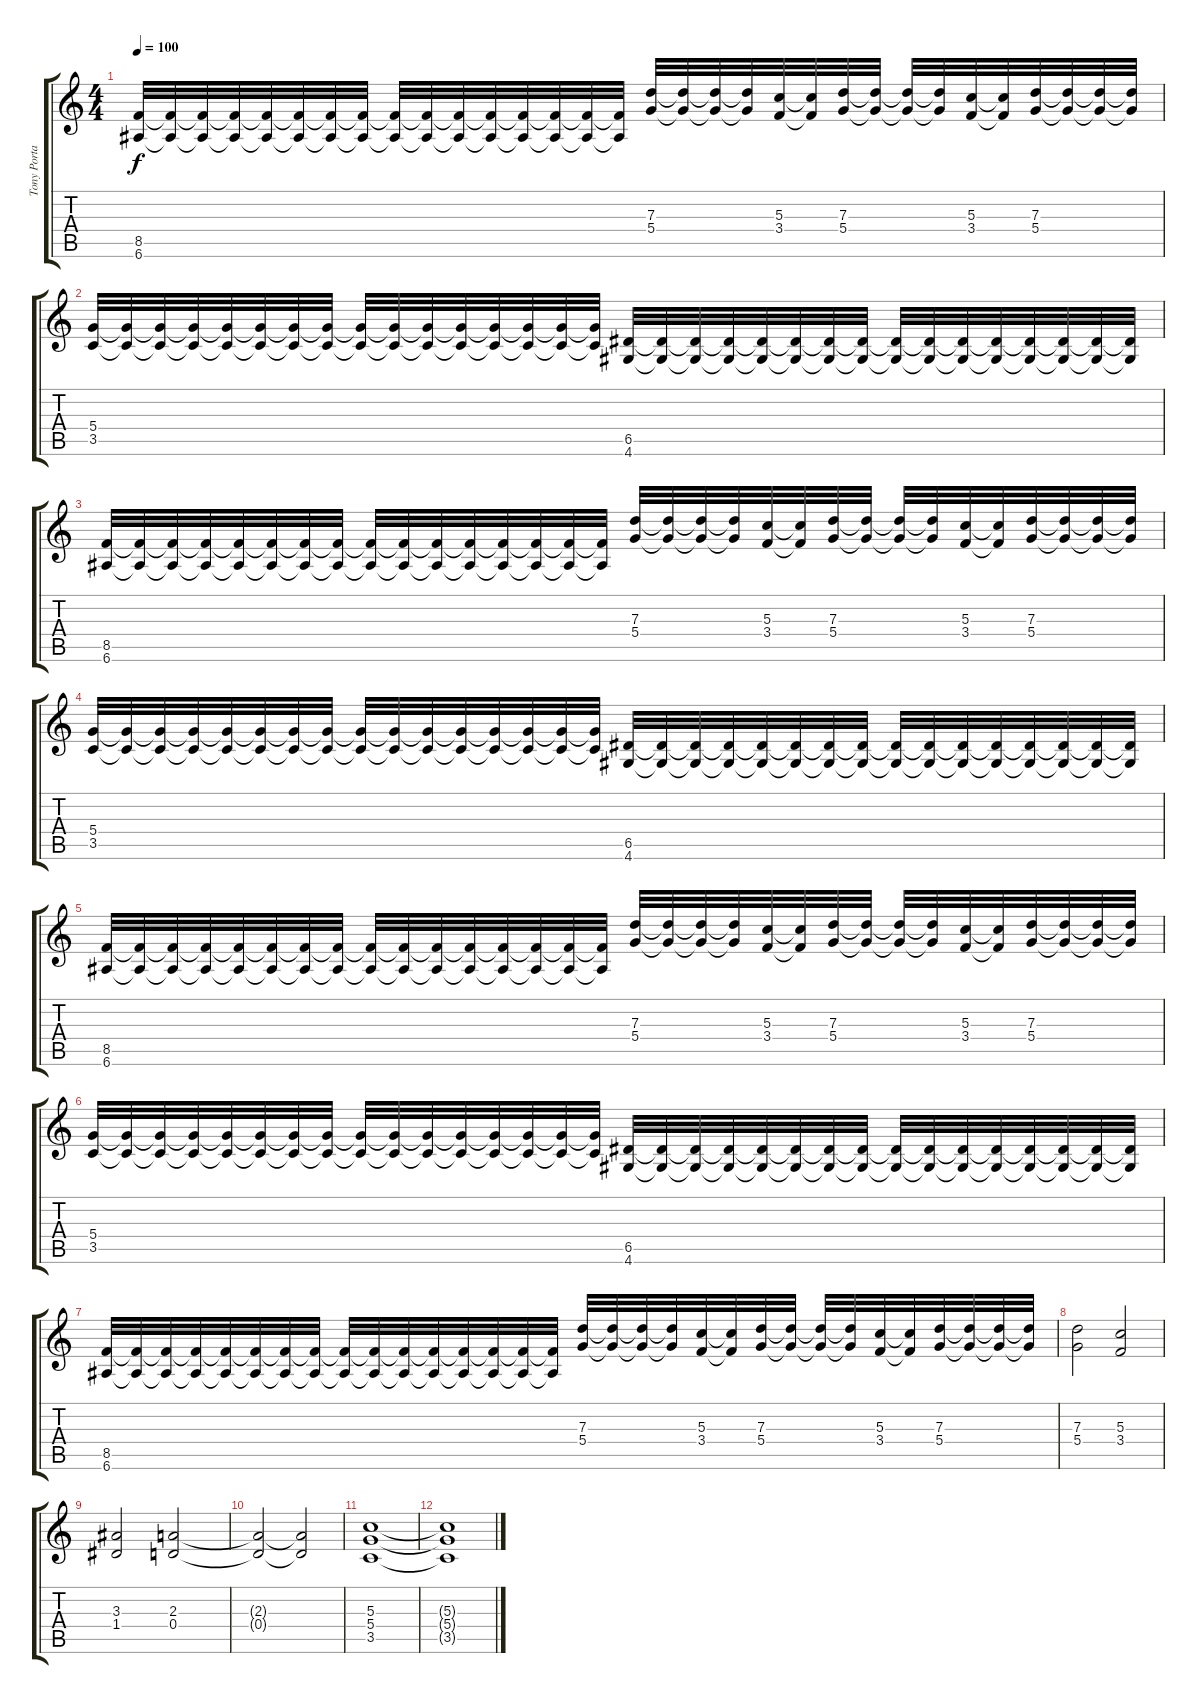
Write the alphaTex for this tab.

\track ("Tony Portaro" "Tony Porta") {instrument overdrivenguitar}
\staff {score tabs}
\tuning (E4 B3 G3 D3 A2 E2) {hide}
\ts (4 4)
\tempo 100
\clef g2
\ks c
(8.5 6.6).32{dy f} (8.5{t} 6.6{t}).32 (8.5{t} 6.6{t}).32 (8.5{t} 6.6{t}).32 (8.5{t} 6.6{t}).32 (8.5{t} 6.6{t}).32 (8.5{t} 6.6{t}).32 (8.5{t} 6.6{t}).32 (8.5{t} 6.6{t}).32 (8.5{t} 6.6{t}).32 (8.5{t} 6.6{t}).32 (8.5{t} 6.6{t}).32 (8.5{t} 6.6{t}).32 (8.5{t} 6.6{t}).32 (8.5{t} 6.6{t}).32 (8.5{t} 6.6{t}).32 (7.3 5.4).32 (7.3{t} 5.4{t}).32 (7.3{t} 5.4{t}).32 (7.3{t} 5.4{t}).32 (5.3 3.4).32 (5.3{t} 3.4{t}).32 (7.3 5.4).32 (7.3{t} 5.4{t}).32 (7.3{t} 5.4{t}).32 (7.3{t} 5.4{t}).32 (5.3 3.4).32 (5.3{t} 3.4{t}).32 (7.3 5.4).32 (7.3{t} 5.4{t}).32 (7.3{t} 5.4{t}).32 (7.3{t} 5.4{t}).32 |
(5.4 3.5).32 (5.4{t} 3.5{t}).32 (5.4{t} 3.5{t}).32 (5.4{t} 3.5{t}).32 (5.4{t} 3.5{t}).32 (5.4{t} 3.5{t}).32 (5.4{t} 3.5{t}).32 (5.4{t} 3.5{t}).32 (5.4{t} 3.5{t}).32 (5.4{t} 3.5{t}).32 (5.4{t} 3.5{t}).32 (5.4{t} 3.5{t}).32 (5.4{t} 3.5{t}).32 (5.4{t} 3.5{t}).32 (5.4{t} 3.5{t}).32 (5.4{t} 3.5{t}).32 (6.5 4.6).32 (6.5{t} 4.6{t}).32 (6.5{t} 4.6{t}).32 (6.5{t} 4.6{t}).32 (6.5{t} 4.6{t}).32 (6.5{t} 4.6{t}).32 (6.5{t} 4.6{t}).32 (6.5{t} 4.6{t}).32 (6.5{t} 4.6{t}).32 (6.5{t} 4.6{t}).32 (6.5{t} 4.6{t}).32 (6.5{t} 4.6{t}).32 (6.5{t} 4.6{t}).32 (6.5{t} 4.6{t}).32 (6.5{t} 4.6{t}).32 (6.5{t} 4.6{t}).32 |
(8.5 6.6).32 (8.5{t} 6.6{t}).32 (8.5{t} 6.6{t}).32 (8.5{t} 6.6{t}).32 (8.5{t} 6.6{t}).32 (8.5{t} 6.6{t}).32 (8.5{t} 6.6{t}).32 (8.5{t} 6.6{t}).32 (8.5{t} 6.6{t}).32 (8.5{t} 6.6{t}).32 (8.5{t} 6.6{t}).32 (8.5{t} 6.6{t}).32 (8.5{t} 6.6{t}).32 (8.5{t} 6.6{t}).32 (8.5{t} 6.6{t}).32 (8.5{t} 6.6{t}).32 (7.3 5.4).32 (7.3{t} 5.4{t}).32 (7.3{t} 5.4{t}).32 (7.3{t} 5.4{t}).32 (5.3 3.4).32 (5.3{t} 3.4{t}).32 (7.3 5.4).32 (7.3{t} 5.4{t}).32 (7.3{t} 5.4{t}).32 (7.3{t} 5.4{t}).32 (5.3 3.4).32 (5.3{t} 3.4{t}).32 (7.3 5.4).32 (7.3{t} 5.4{t}).32 (7.3{t} 5.4{t}).32 (7.3{t} 5.4{t}).32 |
(5.4 3.5).32 (5.4{t} 3.5{t}).32 (5.4{t} 3.5{t}).32 (5.4{t} 3.5{t}).32 (5.4{t} 3.5{t}).32 (5.4{t} 3.5{t}).32 (5.4{t} 3.5{t}).32 (5.4{t} 3.5{t}).32 (5.4{t} 3.5{t}).32 (5.4{t} 3.5{t}).32 (5.4{t} 3.5{t}).32 (5.4{t} 3.5{t}).32 (5.4{t} 3.5{t}).32 (5.4{t} 3.5{t}).32 (5.4{t} 3.5{t}).32 (5.4{t} 3.5{t}).32 (6.5 4.6).32 (6.5{t} 4.6{t}).32 (6.5{t} 4.6{t}).32 (6.5{t} 4.6{t}).32 (6.5{t} 4.6{t}).32 (6.5{t} 4.6{t}).32 (6.5{t} 4.6{t}).32 (6.5{t} 4.6{t}).32 (6.5{t} 4.6{t}).32 (6.5{t} 4.6{t}).32 (6.5{t} 4.6{t}).32 (6.5{t} 4.6{t}).32 (6.5{t} 4.6{t}).32 (6.5{t} 4.6{t}).32 (6.5{t} 4.6{t}).32 (6.5{t} 4.6{t}).32 |
(8.5 6.6).32 (8.5{t} 6.6{t}).32 (8.5{t} 6.6{t}).32 (8.5{t} 6.6{t}).32 (8.5{t} 6.6{t}).32 (8.5{t} 6.6{t}).32 (8.5{t} 6.6{t}).32 (8.5{t} 6.6{t}).32 (8.5{t} 6.6{t}).32 (8.5{t} 6.6{t}).32 (8.5{t} 6.6{t}).32 (8.5{t} 6.6{t}).32 (8.5{t} 6.6{t}).32 (8.5{t} 6.6{t}).32 (8.5{t} 6.6{t}).32 (8.5{t} 6.6{t}).32 (7.3 5.4).32 (7.3{t} 5.4{t}).32 (7.3{t} 5.4{t}).32 (7.3{t} 5.4{t}).32 (5.3 3.4).32 (5.3{t} 3.4{t}).32 (7.3 5.4).32 (7.3{t} 5.4{t}).32 (7.3{t} 5.4{t}).32 (7.3{t} 5.4{t}).32 (5.3 3.4).32 (5.3{t} 3.4{t}).32 (7.3 5.4).32 (7.3{t} 5.4{t}).32 (7.3{t} 5.4{t}).32 (7.3{t} 5.4{t}).32 |
(5.4 3.5).32 (5.4{t} 3.5{t}).32 (5.4{t} 3.5{t}).32 (5.4{t} 3.5{t}).32 (5.4{t} 3.5{t}).32 (5.4{t} 3.5{t}).32 (5.4{t} 3.5{t}).32 (5.4{t} 3.5{t}).32 (5.4{t} 3.5{t}).32 (5.4{t} 3.5{t}).32 (5.4{t} 3.5{t}).32 (5.4{t} 3.5{t}).32 (5.4{t} 3.5{t}).32 (5.4{t} 3.5{t}).32 (5.4{t} 3.5{t}).32 (5.4{t} 3.5{t}).32 (6.5 4.6).32 (6.5{t} 4.6{t}).32 (6.5{t} 4.6{t}).32 (6.5{t} 4.6{t}).32 (6.5{t} 4.6{t}).32 (6.5{t} 4.6{t}).32 (6.5{t} 4.6{t}).32 (6.5{t} 4.6{t}).32 (6.5{t} 4.6{t}).32 (6.5{t} 4.6{t}).32 (6.5{t} 4.6{t}).32 (6.5{t} 4.6{t}).32 (6.5{t} 4.6{t}).32 (6.5{t} 4.6{t}).32 (6.5{t} 4.6{t}).32 (6.5{t} 4.6{t}).32 |
(8.5 6.6).32 (8.5{t} 6.6{t}).32 (8.5{t} 6.6{t}).32 (8.5{t} 6.6{t}).32 (8.5{t} 6.6{t}).32 (8.5{t} 6.6{t}).32 (8.5{t} 6.6{t}).32 (8.5{t} 6.6{t}).32 (8.5{t} 6.6{t}).32 (8.5{t} 6.6{t}).32 (8.5{t} 6.6{t}).32 (8.5{t} 6.6{t}).32 (8.5{t} 6.6{t}).32 (8.5{t} 6.6{t}).32 (8.5{t} 6.6{t}).32 (8.5{t} 6.6{t}).32 (7.3 5.4).32 (7.3{t} 5.4{t}).32 (7.3{t} 5.4{t}).32 (7.3{t} 5.4{t}).32 (5.3 3.4).32 (5.3{t} 3.4{t}).32 (7.3 5.4).32 (7.3{t} 5.4{t}).32 (7.3{t} 5.4{t}).32 (7.3{t} 5.4{t}).32 (5.3 3.4).32 (5.3{t} 3.4{t}).32 (7.3 5.4).32 (7.3{t} 5.4{t}).32 (7.3{t} 5.4{t}).32 (7.3{t} 5.4{t}).32 |
(7.3 5.4).2 (5.3 3.4).2 |
(3.3 1.4).2 (2.3 0.4).2 |
(2.3{t} 0.4{t}).2 (2.3{t} 0.4{t}).2 |
(5.3 5.4 3.5).1 |
(5.3{t} 5.4{t} 3.5{t}).1
